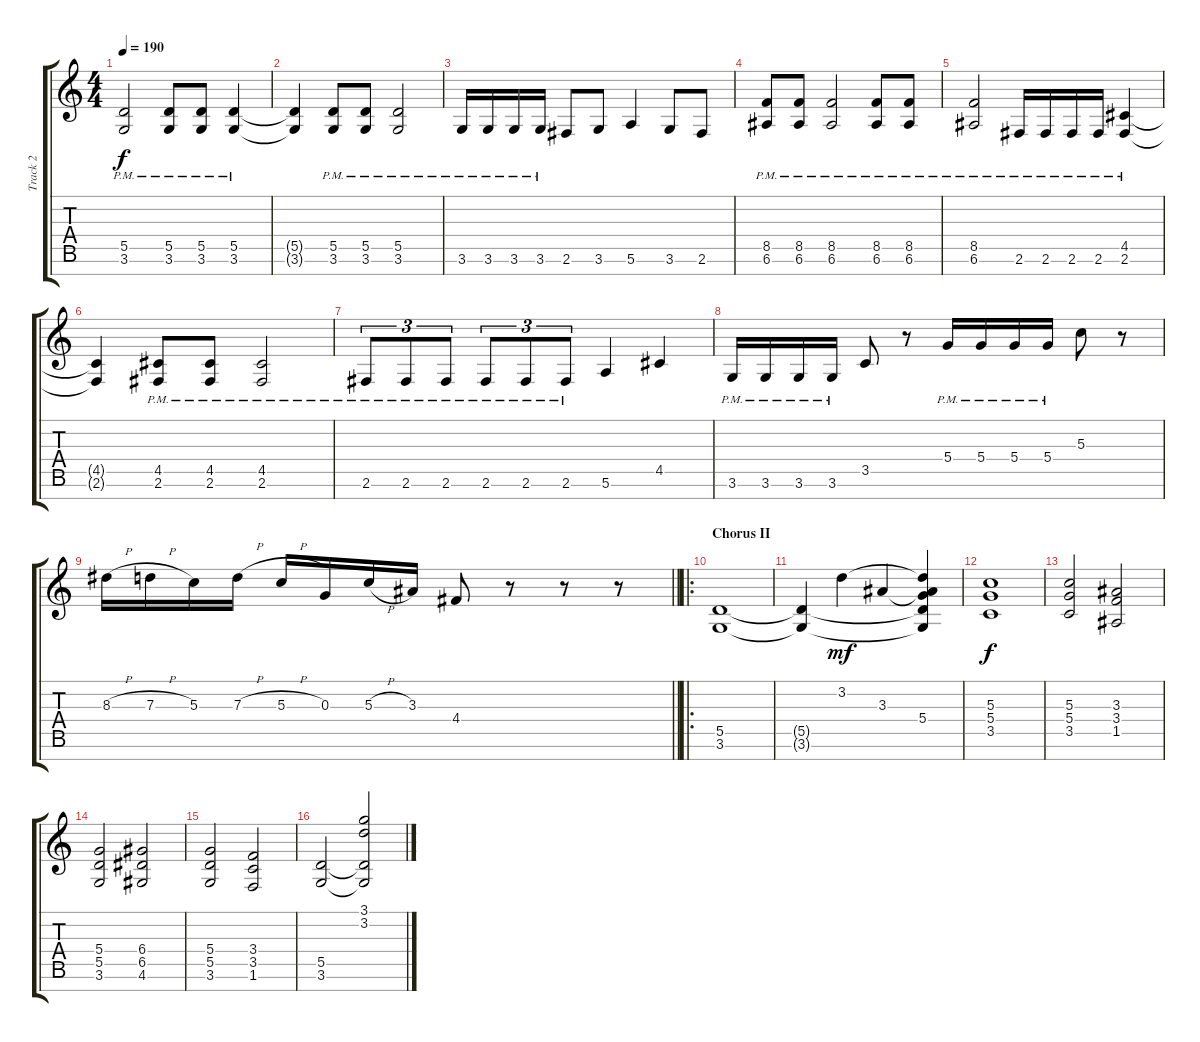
\track ("Track 2" "Track 2") {instrument distortionguitar}
\staff {score tabs}
\tuning (E4 B3 G3 D3 A2 E2 B1) {hide}
\ts (4 4)
\tempo 190
\clef g2
\ks c
(5.5{pm} 3.6{pm}).2{dy f} (5.5{pm} 3.6{pm}).8 (5.5{pm} 3.6{pm}).8 (5.5{pm} 3.6{pm}).4 |
(5.5{t} 3.6{t}).4 (5.5{pm} 3.6{pm}).8 (5.5{pm} 3.6{pm}).8 (5.5{pm} 3.6{pm}).2 |
3.6{pm}.16 3.6{pm}.16 3.6{pm}.16 3.6{pm}.16 2.6.8 3.6.8 5.6.4 3.6.8 2.6.8 |
(8.5{pm} 6.6{pm}).8 (8.5{pm} 6.6{pm}).8 (8.5{pm} 6.6{pm}).2 (8.5{pm} 6.6{pm}).8 (8.5{pm} 6.6{pm}).8 |
(8.5{pm} 6.6{pm}).2 2.6{pm}.16 2.6{pm}.16 2.6{pm}.16 2.6{pm}.16 (4.5{pm} 2.6{pm}).4 |
(4.5{t} 2.6{t}).4 (4.5{pm} 2.6{pm}).8 (4.5{pm} 2.6{pm}).8 (4.5{pm} 2.6{pm}).2 |
2.6{pm}.8{tu (3 2)} 2.6{pm}.8{tu (3 2)} 2.6{pm}.8{tu (3 2)} 2.6{pm}.8{tu (3 2)} 2.6{pm}.8{tu (3 2)} 2.6{pm}.8{tu (3 2)} 5.6.4 4.5.4 |
3.6{pm}.16 3.6{pm}.16 3.6{pm}.16 3.6{pm}.16 3.5.8 r.8 5.4{pm}.16 5.4{pm}.16 5.4{pm}.16 5.4{pm}.16 5.3.8 r.8 |
\barLineRight lightlight
8.3{h}.16 7.3{h}.16 5.3.16 7.3{h}.16 5.3{h}.16 0.3.16 5.3{h}.16 3.3.16 4.4.8 r.8 r.8 r.8 |
\ro
\section ("" "Chorus II")
(5.5 3.6).1 |
(5.5{t} 3.6{t}).4 3.2.4{dy mf} 3.3.4 (3.2{t} 3.3{t} 5.4 5.5{t} 3.6{t}).4 |
(5.3 5.4 3.5).1{dy f} |
(5.3 5.4 3.5).2 (3.3 3.4 1.5).2 |
(5.4 5.5 3.6).2 (6.4 6.5 4.6).2 |
(5.4 5.5 3.6).2 (3.4 3.5 1.6).2 |
(5.5 3.6).2 (3.1 3.2 5.5{t} 3.6{t}).2
